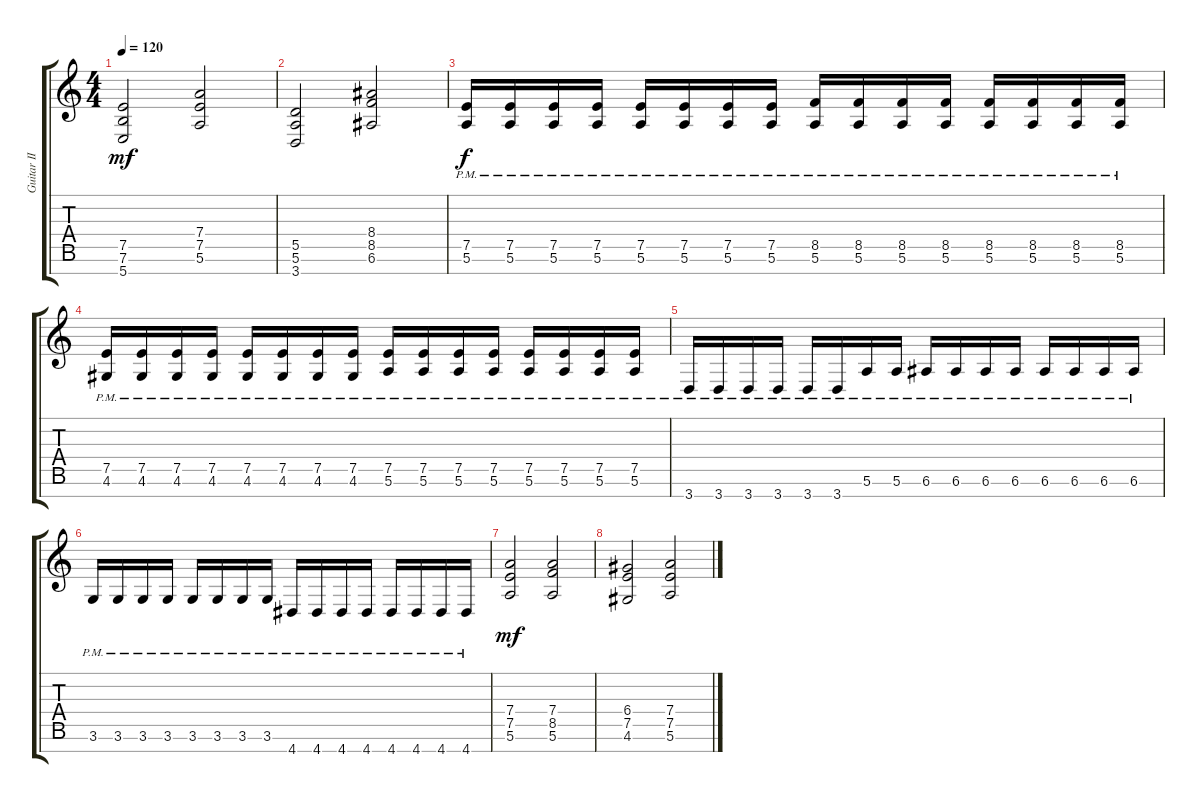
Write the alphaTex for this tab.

\track ("Guitar II" "Guitar II") {instrument distortionguitar}
\staff {score tabs}
\tuning (E4 B3 G3 D3 A2 E2 B1) {hide}
\ts (4 4)
\tempo 120
\clef g2
\ks c
(7.5 7.6 5.7).2{dy mf} (7.4 7.5 5.6).2 |
(5.5 5.6 3.7).2 (8.4 8.5 6.6).2 |
(7.5{pm} 5.6{pm}).16{dy f} (7.5{pm} 5.6{pm}).16 (7.5{pm} 5.6{pm}).16 (7.5{pm} 5.6{pm}).16 (7.5{pm} 5.6{pm}).16 (7.5{pm} 5.6{pm}).16 (7.5{pm} 5.6{pm}).16 (7.5{pm} 5.6{pm}).16 (8.5{pm} 5.6{pm}).16 (8.5{pm} 5.6{pm}).16 (8.5{pm} 5.6{pm}).16 (8.5{pm} 5.6{pm}).16 (8.5{pm} 5.6{pm}).16 (8.5{pm} 5.6{pm}).16 (8.5{pm} 5.6{pm}).16 (8.5{pm} 5.6{pm}).16 |
(7.5{pm} 4.6{pm}).16 (7.5{pm} 4.6{pm}).16 (7.5{pm} 4.6{pm}).16 (7.5{pm} 4.6{pm}).16 (7.5{pm} 4.6{pm}).16 (7.5{pm} 4.6{pm}).16 (7.5{pm} 4.6{pm}).16 (7.5{pm} 4.6{pm}).16 (7.5{pm} 5.6{pm}).16 (7.5{pm} 5.6{pm}).16 (7.5{pm} 5.6{pm}).16 (7.5{pm} 5.6{pm}).16 (7.5{pm} 5.6{pm}).16 (7.5{pm} 5.6{pm}).16 (7.5{pm} 5.6{pm}).16 (7.5{pm} 5.6{pm}).16 |
3.7{pm}.16 3.7{pm}.16 3.7{pm}.16 3.7{pm}.16 3.7{pm}.16 3.7{pm}.16 5.6{pm}.16 5.6{pm}.16 6.6{pm}.16 6.6{pm}.16 6.6{pm}.16 6.6{pm}.16 6.6{pm}.16 6.6{pm}.16 6.6{pm}.16 6.6{pm}.16 |
3.6{pm}.16 3.6{pm}.16 3.6{pm}.16 3.6{pm}.16 3.6{pm}.16 3.6{pm}.16 3.6{pm}.16 3.6{pm}.16 4.7{pm}.16 4.7{pm}.16 4.7{pm}.16 4.7{pm}.16 4.7{pm}.16 4.7{pm}.16 4.7{pm}.16 4.7{pm}.16 |
(7.4 7.5 5.6).2{dy mf} (7.4 8.5 5.6).2 |
(6.4 7.5 4.6).2 (7.4 7.5 5.6).2
